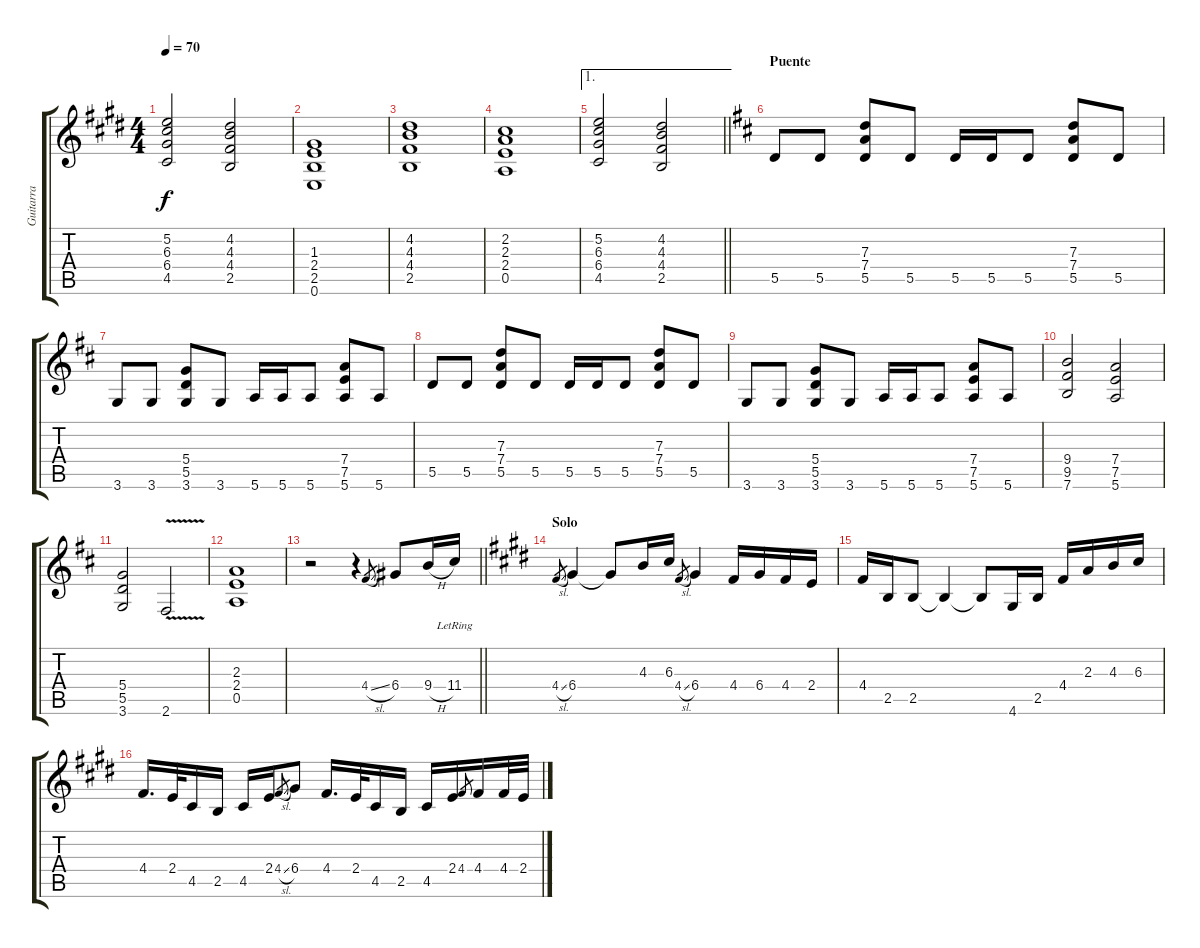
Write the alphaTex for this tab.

\track ("Guitarra" "Guitarra") {instrument overdrivenguitar}
\staff {score tabs}
\tuning (E4 B3 G3 D3 A2 E2) {hide}
\ts (4 4)
\tempo 70
\clef g2
\ks e
(5.2 6.3 6.4 4.5).2{dy f} (4.2 4.3 4.4 2.5).2 |
(1.3 2.4 2.5 0.6).1 |
(4.2 4.3 4.4 2.5).1 |
(2.2 2.3 2.4 0.5).1 |
\ae 1
\barLineRight lightlight
(5.2 6.3 6.4 4.5).2 (4.2 4.3 4.4 2.5).2 |
\section ("" "Puente")
\ks d
5.5.8 5.5.8 (7.3 7.4 5.5).8 5.5.8 5.5.16 5.5.16 5.5.8 (7.3 7.4 5.5).8 5.5.8 |
3.6.8 3.6.8 (5.4 5.5 3.6).8 3.6.8 5.6.16 5.6.16 5.6.8 (7.4 7.5 5.6).8 5.6.8 |
5.5.8 5.5.8 (7.3 7.4 5.5).8 5.5.8 5.5.16 5.5.16 5.5.8 (7.3 7.4 5.5).8 5.5.8 |
3.6.8 3.6.8 (5.4 5.5 3.6).8 3.6.8 5.6.16 5.6.16 5.6.8 (7.4 7.5 5.6).8 5.6.8 |
(9.4 9.5 7.6).2 (7.4 7.5 5.6).2 |
(5.4 5.5 3.6).2 2.6{v}.2 |
(2.3 2.4 0.5).1 |
\barLineRight lightlight
r.2 r.4 4.4{sl}.8{gr} 6.4.8 9.4{h}.16 11.4{lr}.16 |
\section ("" "Solo")
\ks e
4.4{sl}.8{gr} 6.4.4 6.4{t}.8 4.3.16 6.3.16 4.4{sl}.8{gr} 6.4.4 4.4.16 6.4.16 4.4.16 2.4.16 |
4.4.16 2.5.16 2.5.8 2.5{t}.4 2.5{t}.8 4.6.16 2.5.16 4.4.16 2.3.16 4.3.16 6.3.16 |
4.4.16{d} 2.4.32 4.5.16 2.5.16 4.5.16 2.4.16 4.4{sl}.8{gr} 6.4.8 4.4.16{d} 2.4.32 4.5.16 2.5.16 4.5.16 2.4.16 4.4.8{gr} 4.4.16 4.4.32 2.4.32
